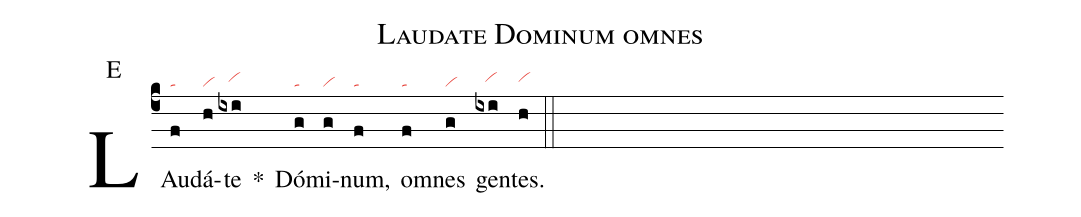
name: Laudate Dominum omnes;
mode: E;
nabc-lines: 1;
%%
(c4)
LAu(f|ta)dá(h|vi)te(ixi|///vihh) *()
Dó(g|ta)mi(g|vi)num,(f|ta) o(f|ta)mnes(g|vi) gen(ixi|///vihh)tes.(h|vihh) (::)
